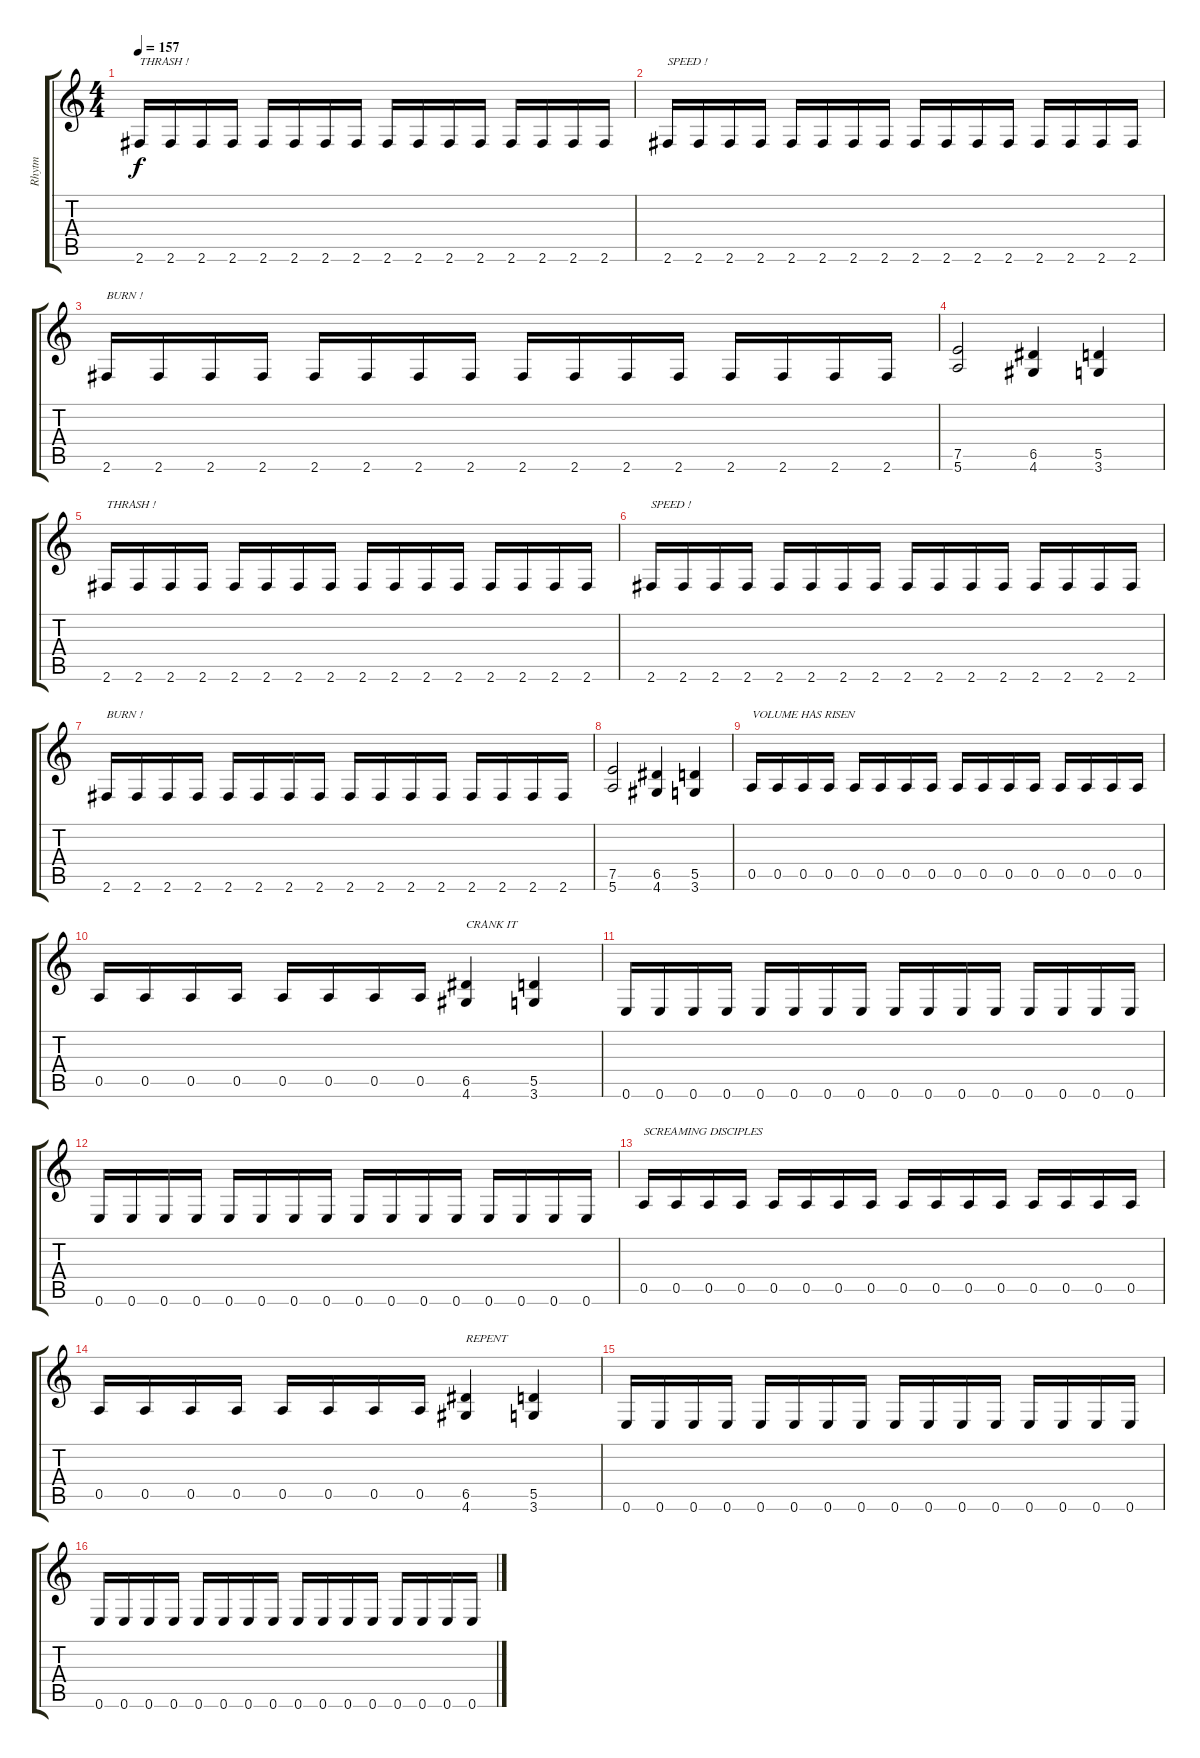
\track ("Rhytm" "Rhytm") {instrument distortionguitar}
\staff {score tabs}
\tuning (E4 B3 G3 D3 A2 E2) {hide}
\ts (4 4)
\tempo 157
\clef g2
\ks c
2.6.16{txt "THRASH !" dy f} 2.6.16 2.6.16 2.6.16 2.6.16 2.6.16 2.6.16 2.6.16 2.6.16 2.6.16 2.6.16 2.6.16 2.6.16 2.6.16 2.6.16 2.6.16 |
2.6.16{txt "SPEED !"} 2.6.16 2.6.16 2.6.16 2.6.16 2.6.16 2.6.16 2.6.16 2.6.16 2.6.16 2.6.16 2.6.16 2.6.16 2.6.16 2.6.16 2.6.16 |
2.6.16{txt "BURN !"} 2.6.16 2.6.16 2.6.16 2.6.16 2.6.16 2.6.16 2.6.16 2.6.16 2.6.16 2.6.16 2.6.16 2.6.16 2.6.16 2.6.16 2.6.16 |
(7.5 5.6).2 (6.5 4.6).4 (5.5 3.6).4 |
2.6.16{txt "THRASH !"} 2.6.16 2.6.16 2.6.16 2.6.16 2.6.16 2.6.16 2.6.16 2.6.16 2.6.16 2.6.16 2.6.16 2.6.16 2.6.16 2.6.16 2.6.16 |
2.6.16{txt "SPEED !"} 2.6.16 2.6.16 2.6.16 2.6.16 2.6.16 2.6.16 2.6.16 2.6.16 2.6.16 2.6.16 2.6.16 2.6.16 2.6.16 2.6.16 2.6.16 |
2.6.16{txt "BURN !"} 2.6.16 2.6.16 2.6.16 2.6.16 2.6.16 2.6.16 2.6.16 2.6.16 2.6.16 2.6.16 2.6.16 2.6.16 2.6.16 2.6.16 2.6.16 |
(7.5 5.6).2 (6.5 4.6).4 (5.5 3.6).4 |
0.5.16{txt "VOLUME HAS RISEN"} 0.5.16 0.5.16 0.5.16 0.5.16 0.5.16 0.5.16 0.5.16 0.5.16 0.5.16 0.5.16 0.5.16 0.5.16 0.5.16 0.5.16 0.5.16 |
0.5.16 0.5.16 0.5.16 0.5.16 0.5.16 0.5.16 0.5.16 0.5.16 (6.5 4.6).4{txt "CRANK IT"} (5.5 3.6).4 |
0.6.16 0.6.16 0.6.16 0.6.16 0.6.16 0.6.16 0.6.16 0.6.16 0.6.16 0.6.16 0.6.16 0.6.16 0.6.16 0.6.16 0.6.16 0.6.16 |
0.6.16 0.6.16 0.6.16 0.6.16 0.6.16 0.6.16 0.6.16 0.6.16 0.6.16 0.6.16 0.6.16 0.6.16 0.6.16 0.6.16 0.6.16 0.6.16 |
0.5.16{txt "SCREAMING DISCIPLES"} 0.5.16 0.5.16 0.5.16 0.5.16 0.5.16 0.5.16 0.5.16 0.5.16 0.5.16 0.5.16 0.5.16 0.5.16 0.5.16 0.5.16 0.5.16 |
0.5.16 0.5.16 0.5.16 0.5.16 0.5.16 0.5.16 0.5.16 0.5.16 (6.5 4.6).4{txt "REPENT"} (5.5 3.6).4 |
0.6.16 0.6.16 0.6.16 0.6.16 0.6.16 0.6.16 0.6.16 0.6.16 0.6.16 0.6.16 0.6.16 0.6.16 0.6.16 0.6.16 0.6.16 0.6.16 |
0.6.16 0.6.16 0.6.16 0.6.16 0.6.16 0.6.16 0.6.16 0.6.16 0.6.16 0.6.16 0.6.16 0.6.16 0.6.16 0.6.16 0.6.16 0.6.16
